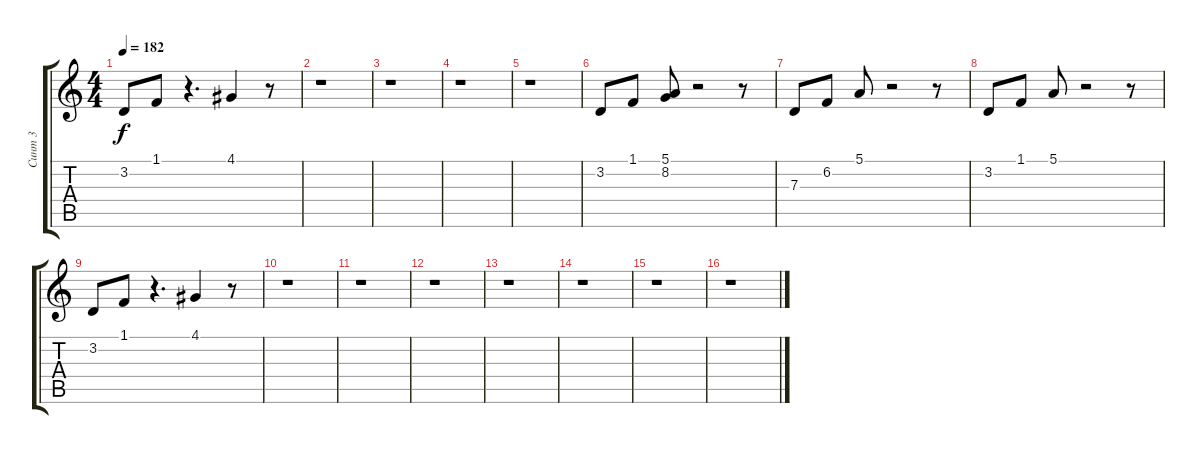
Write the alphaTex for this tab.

\track ("Синт 3" "Синт 3") {instrument xylophone}
\staff {score tabs}
\tuning (E4 B3 G3 D3 A2 E2) {hide}
\ts (4 4)
\tempo 182
\clef g2
\ks c
3.2.8{dy f} 1.1.8 r.4{d} 4.1.4 r.8 |
r.1 |
r.1 |
r.1 |
r.1 |
3.2.8 1.1.8 (5.1 8.2).8 r.2 r.8 |
7.3.8 6.2.8 5.1.8 r.2 r.8 |
3.2.8 1.1.8 5.1.8 r.2 r.8 |
3.2.8 1.1.8 r.4{d} 4.1.4 r.8 |
r.1 |
r.1 |
r.1 |
r.1 |
r.1 |
r.1 |
r.1
